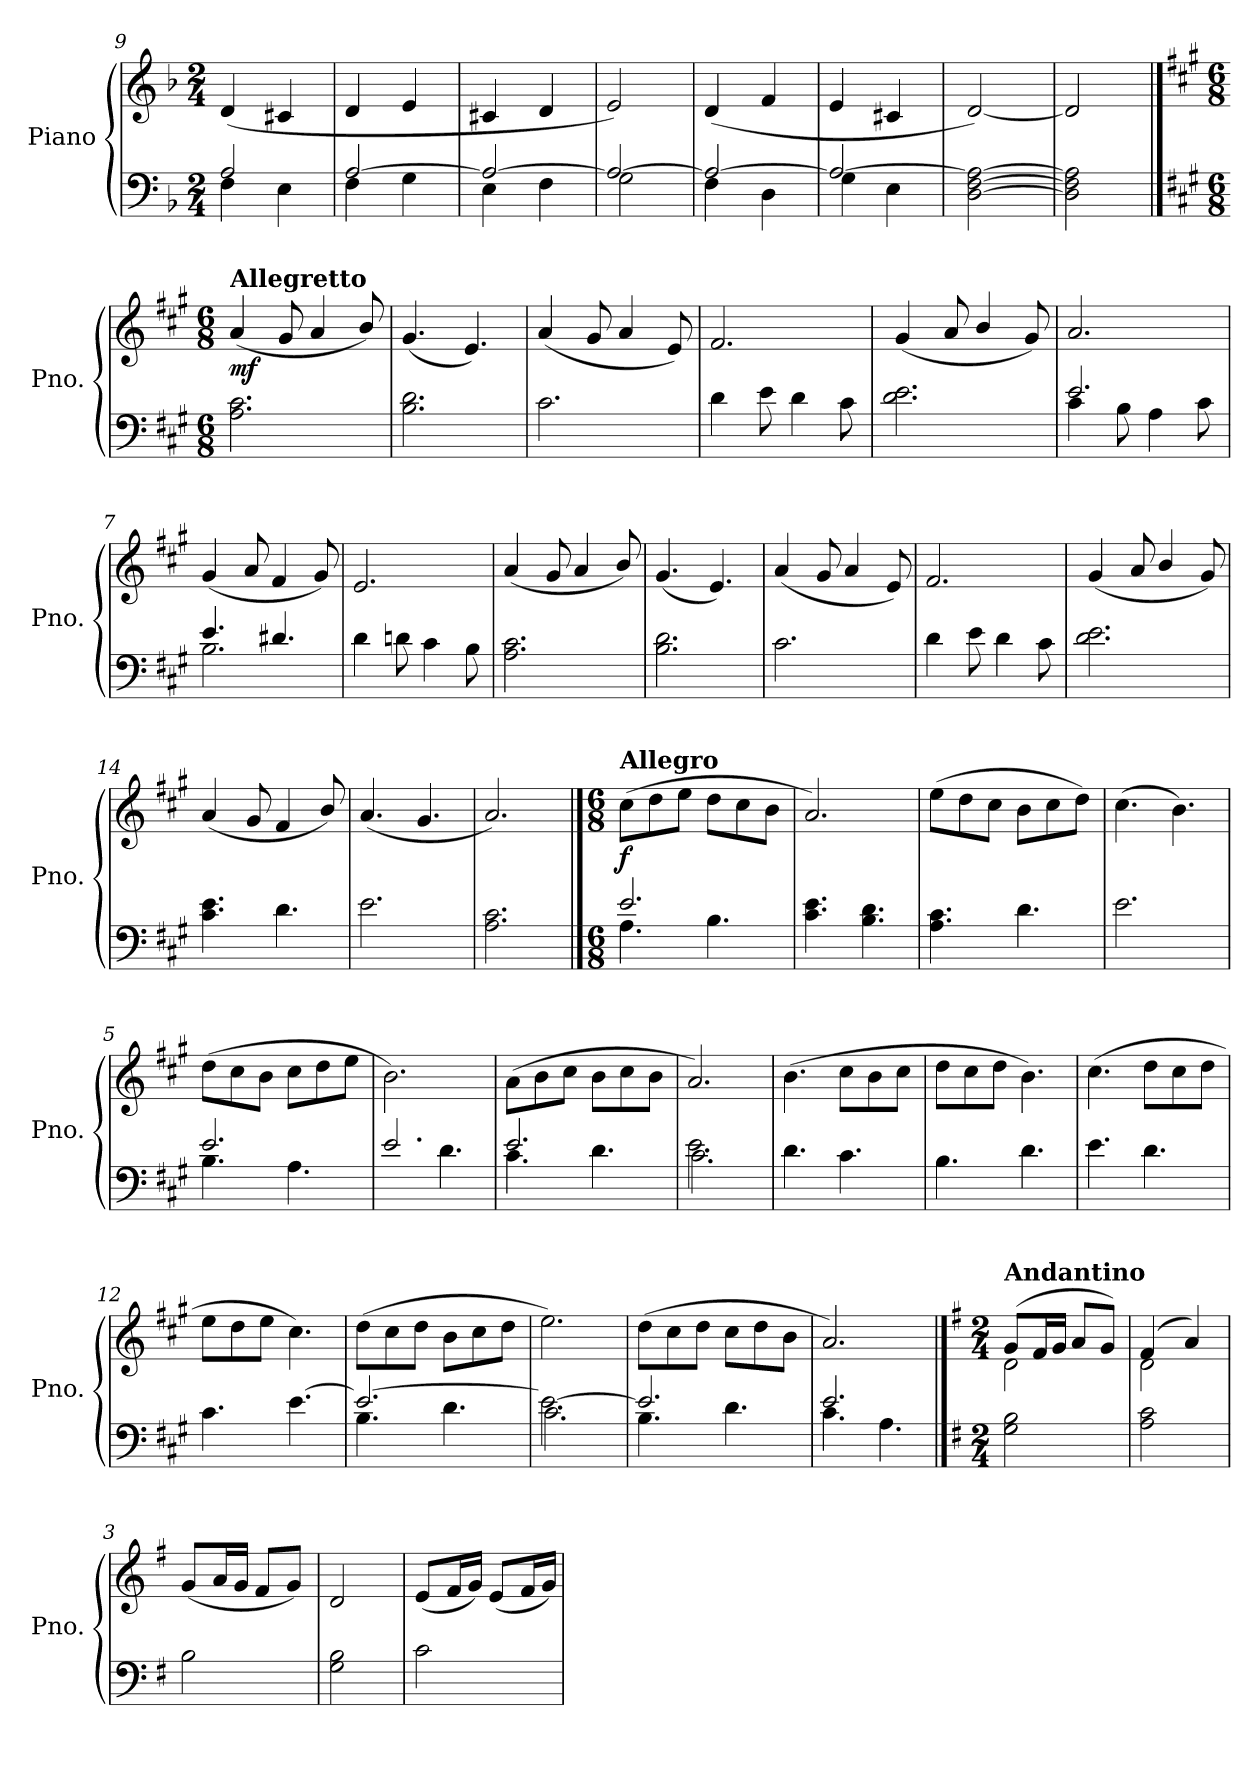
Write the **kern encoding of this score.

**kern	**kern	**dynam
*part1	*part1	*part1
*staff2	*staff1	*staff1/2
*I"Piano	*	*
*I'Pno.	*	*
*clefF4	*clefG2	*
*k[b-]	*k[b-]	*
*M2/4	*M2/4	*
=9	=9	=9
*^	*	*
2A/	4F\	(>4d/	.
.	4E\	4c#X/	.
!!LO:LB:g=z
=10	=10	=10	=10
[2A/	4F\	4d/	.
.	4G\	4e/	.
=11	=11	=11	=11
2A/_	4E<\	4c#X/	.
.	4F\	4d/	.
=12	=12	=12	=12
2A/_	2G\	2e/)	.
=13	=13	=13	=13
2A/_	4F\	(>4d/	.
.	4D<\	4f/	.
=14	=14	=14	=14
2A/_	4G<\	4e/	.
.	4E<\	4c#X/	.
=15	=15	=15	=15
[2D\ [2F\ 2A\_	2D\yy	[2d/)	.
*v	*v	*	*
=16	=16	=16
2D\] 2F\] 2A\]	2d/]	.
!!LO:LB:g=z
==1	==1	==1
*k[f#c#g#]	*k[f#c#g#]	*
*M6/8	*M6/8	*
!	!LO:TX:a:B:t=Allegretto	!
!	!	!LO:DY:b
2.A\< 2.c#\<	(<4a/	mf
.	8g#/	.
.	4a/	.
.	8b/)	.
=2	=2	=2
2.B\ 2.d\	(<4.g#/	.
.	4.e/)	.
=3	=3	=3
2.c#\	(<4a/	.
.	8g#/	.
.	4a/	.
.	8e/)	.
=4	=4	=4
4d\	2.f#/	.
8e\	.	.
4d\	.	.
8c#\	.	.
=5	=5	=5
2.d\ 2.e\	(<4g#/	.
.	8a/	.
.	4b/	.
.	8g#/)	.
!!LO:LB:g=z
=6	=6	=6
*^	*	*
2.e/	4c#\	2.a/	.
.	8B\	.	.
.	4A\	.	.
.	8c#\	.	.
=7	=7	=7	=7
4.e/	2.B\	(<4g#/	.
.	.	8a/	.
4.d#X/	.	4f#/	.
.	.	8g#/)	.
*v	*v	*	*
=8	=8	=8
4d\	2.e/	.
8dn\	.	.
4c#\	.	.
8B\	.	.
=9	=9	=9
2.A\ 2.c#\	(<4a/	.
.	8g#/	.
.	4a/	.
.	8b/)	.
=10	=10	=10
2.B\ 2.d\	(<4.g#/	.
.	4.e/)	.
=11	=11	=11
2.c#\	(<4a/	.
.	8g#/	.
.	4a/	.
.	8e/)	.
!!LO:PB:g=z
=12	=12	=12
4d\	2.f#/	.
8e\	.	.
4d\	.	.
8c#\	.	.
=13	=13	=13
2.d\ 2.e\	(<4g#/	.
.	8a/	.
.	4b/	.
.	8g#/)	.
=14	=14	=14
4.c#\ 4.e\	(<4a/	.
.	8g#/	.
4.d\	4f#/	.
.	8b/)	.
=15	=15	=15
2.e\	(<4.a/	.
.	4.g#/	.
=16	=16	=16
2.A\ 2.c#\	2.a/)	.
!!LO:LB:g=z
==1	==1	==1
*M6/8	*M6/8	*
*^	*	*
!	!	!LO:TX:a:B:t=Allegro	!
!	!	!	!LO:DY:b
2.e/	4.A<\	(>8cc#\L	f
.	.	8dd\	.
.	.	8ee\J	.
.	4.B\	8dd\L	.
.	.	8cc#\	.
.	.	8b\J	.
*v	*v	*	*
=2	=2	=2
4.c#\< 4.e\<	2.a/)	.
4.B\< 4.d\<	.	.
=3	=3	=3
4.A\< 4.c#\<	(>8ee\L	.
.	8dd\	.
.	8cc#\J	.
4.d\	8b\L	.
.	8cc#\	.
.	8dd\J)	.
=4	=4	=4
2.e\	(>4.cc#\	.
.	4.b\)	.
=5	=5	=5
*^	*	*
2.e/	4.B\	(>8dd\L	.
.	.	8cc#\	.
.	.	8b\J	.
.	4.A\	8cc#\L	.
.	.	8dd\	.
.	.	8ee\J	.
!!LO:LB:g=z
=6	=6	=6	=6
2.e/	4.e\yy	2.b\)	.
.	4.d\	.	.
=7	=7	=7	=7
2.e/	4.c#\	(>8a\L	.
.	.	8b\	.
.	.	8cc#\J	.
.	4.d\	8b\L	.
.	.	8cc#\	.
.	.	8b\J	.
=8	=8	=8	=8
2.e\	2.c#\	2.a/)	.
*v	*v	*	*
=9	=9	=9
4.d\	(>4.b\	.
4.c#\	8cc#\L	.
.	8b\	.
.	8cc#\J	.
=10	=10	=10
4.B\	8dd\L	.
.	8cc#\	.
.	8dd\J	.
4.d\	4.b\)	.
=11	=11	=11
4.e\	(>4.cc#\	.
4.d\	8dd\L	.
.	8cc#\	.
.	8dd\J	.
!!LO:LB:g=z
=12	=12	=12
4.c#\	8ee\L	.
.	8dd\	.
.	8ee\J	.
[4.e\	4.cc#\)	.
=13	=13	=13
*^	*	*
2.e/_	4.B<\	(>8dd\L	.
.	.	8cc#\	.
.	.	8dd\J	.
.	4.d<\	8b\L	.
.	.	8cc#\	.
.	.	8dd\J	.
=14	=14	=14	=14
2.e\_	2.c#<\	2.ee\)	.
=15	=15	=15	=15
2.e/]	4.B\	(>8dd\L	.
.	.	8cc#\	.
.	.	8dd\J	.
.	4.d\	8cc#\L	.
.	.	8dd\	.
.	.	8b\J	.
=16	=16	=16	=16
2.e/	4.c#\	2.a/)	.
.	4.A<\	.	.
*v	*v	*	*
!!LO:LB:g=z
==1	==1	==1
*k[f#]	*k[f#]	*
*M2/4	*M2/4	*
*^	*^	*
!	!	!LO:TX:a:B:t=Andantino	!	!
*v	*v	*	*	*
2G\< 2B\<	(>8g/L	2d\	.
.	16f#/L	.	.
.	16g/JJ	.	.
.	8a/L	.	.
.	8g/J)	.	.
=2	=2	=2	=2
2A\ 2c\	(>4f#/	2d\	.
.	4a/)	.	.
*	*v	*v	*
=3	=3	=3
2B\	(<8g/L	.
.	16a/L	.
.	16g/JJ	.
.	8f#/L	.
.	8g/J)	.
=4	=4	=4
2G\ 2B\	2d/	.
=5	=5	=5
2c\	(<8e/L	.
.	16f#/L	.
.	16g/JJ)	.
.	(<8e/L	.
.	16f#/L	.
.	16g/JJ)	.
=	=	=
*-	*-	*-
